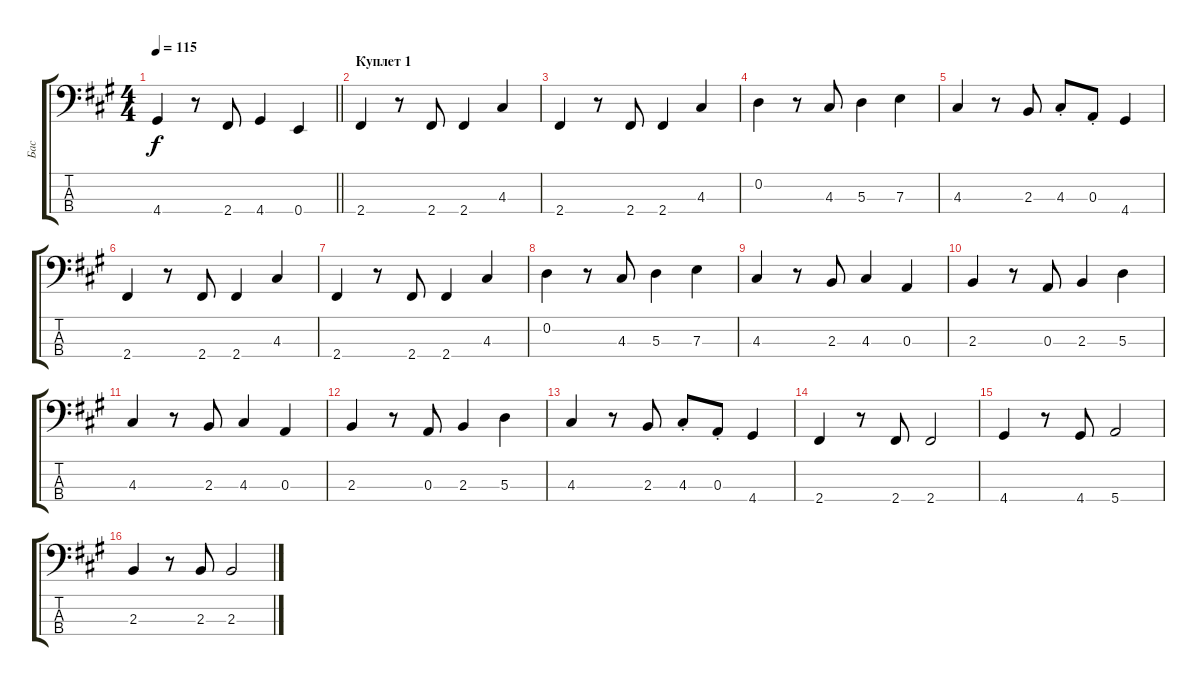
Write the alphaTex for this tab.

\track ("Бас" "Бас") {instrument electricbassfinger}
\staff {score tabs}
\tuning (G2 D2 A1 E1) {hide}
\ts (4 4)
\tempo 115
\clef f4
\barLineRight lightlight
\ks f#minor
4.4.4{dy f} r.8 2.4.8 4.4.4 0.4.4 |
\section ("" "Куплет 1")
2.4.4 r.8 2.4.8 2.4.4 4.3.4 |
2.4.4 r.8 2.4.8 2.4.4 4.3.4 |
0.2.4 r.8 4.3.8 5.3.4 7.3.4 |
4.3.4 r.8 2.3.8 4.3{st}.8 0.3{st}.8 4.4.4 |
2.4.4 r.8 2.4.8 2.4.4 4.3.4 |
2.4.4 r.8 2.4.8 2.4.4 4.3.4 |
0.2.4 r.8 4.3.8 5.3.4 7.3.4 |
4.3.4 r.8 2.3.8 4.3.4 0.3.4 |
2.3.4 r.8 0.3.8 2.3.4 5.3.4 |
4.3.4 r.8 2.3.8 4.3.4 0.3.4 |
2.3.4 r.8 0.3.8 2.3.4 5.3.4 |
4.3.4 r.8 2.3.8 4.3{st}.8 0.3{st}.8 4.4.4 |
2.4.4 r.8 2.4.8 2.4.2 |
4.4.4 r.8 4.4.8 5.4.2 |
2.3.4 r.8 2.3.8 2.3.2
